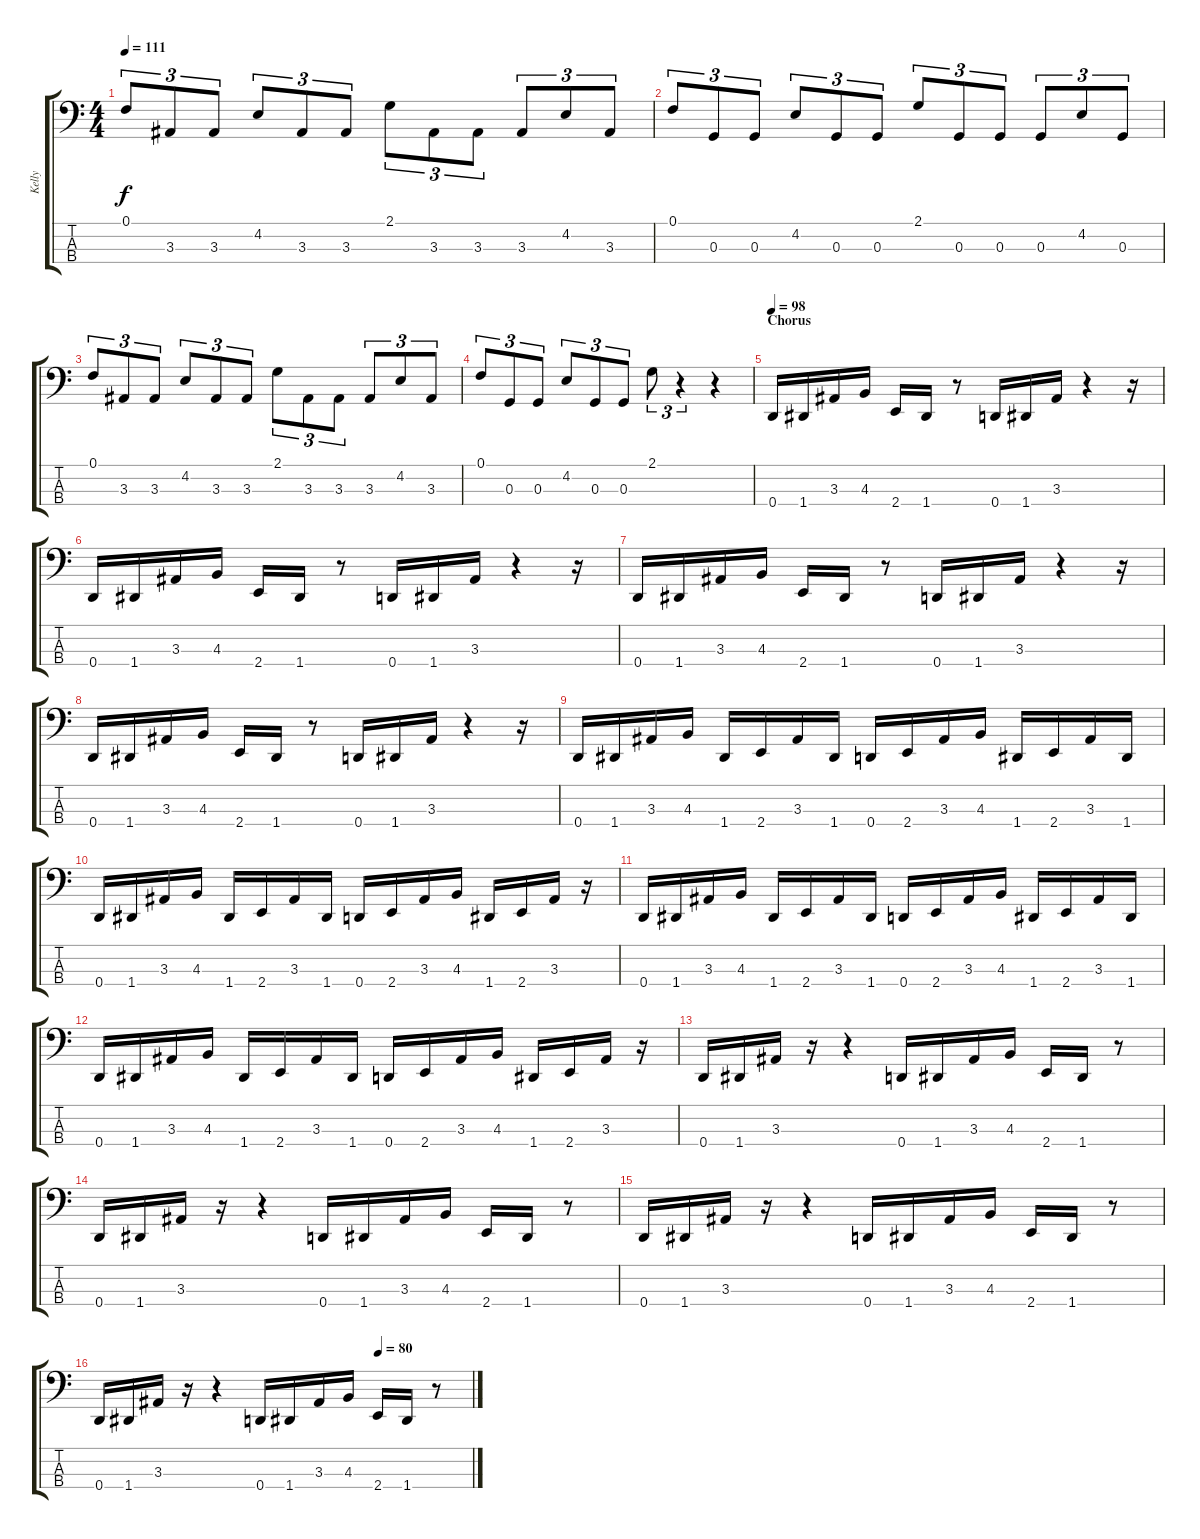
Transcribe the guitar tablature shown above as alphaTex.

\track ("Kelly" "Kelly") {instrument electricbasspick}
\staff {score tabs}
\tuning (F2 C2 G1 D1) {hide}
\ts (4 4)
\tempo 111
\clef f4
\ks c
0.1.8{tu (3 2) dy f} 3.3.8{tu (3 2)} 3.3.8{tu (3 2)} 4.2.8{tu (3 2)} 3.3.8{tu (3 2)} 3.3.8{tu (3 2)} 2.1.8{tu (3 2)} 3.3.8{tu (3 2)} 3.3.8{tu (3 2)} 3.3.8{tu (3 2)} 4.2.8{tu (3 2)} 3.3.8{tu (3 2)} |
0.1.8{tu (3 2)} 0.3.8{tu (3 2)} 0.3.8{tu (3 2)} 4.2.8{tu (3 2)} 0.3.8{tu (3 2)} 0.3.8{tu (3 2)} 2.1.8{tu (3 2)} 0.3.8{tu (3 2)} 0.3.8{tu (3 2)} 0.3.8{tu (3 2)} 4.2.8{tu (3 2)} 0.3.8{tu (3 2)} |
0.1.8{tu (3 2)} 3.3.8{tu (3 2)} 3.3.8{tu (3 2)} 4.2.8{tu (3 2)} 3.3.8{tu (3 2)} 3.3.8{tu (3 2)} 2.1.8{tu (3 2)} 3.3.8{tu (3 2)} 3.3.8{tu (3 2)} 3.3.8{tu (3 2)} 4.2.8{tu (3 2)} 3.3.8{tu (3 2)} |
0.1.8{tu (3 2)} 0.3.8{tu (3 2)} 0.3.8{tu (3 2)} 4.2.8{tu (3 2)} 0.3.8{tu (3 2)} 0.3.8{tu (3 2)} 2.1.8{tu (3 2)} r.4{tu (3 2)} r.4 |
\section ("" "Chorus")
\tempo 98
0.4.16 1.4.16 3.3.16 4.3.16 2.4.16 1.4.16 r.8 0.4.16 1.4.16 3.3.16 r.4 r.16 |
0.4.16 1.4.16 3.3.16 4.3.16 2.4.16 1.4.16 r.8 0.4.16 1.4.16 3.3.16 r.4 r.16 |
0.4.16 1.4.16 3.3.16 4.3.16 2.4.16 1.4.16 r.8 0.4.16 1.4.16 3.3.16 r.4 r.16 |
0.4.16 1.4.16 3.3.16 4.3.16 2.4.16 1.4.16 r.8 0.4.16 1.4.16 3.3.16 r.4 r.16 |
0.4.16 1.4.16 3.3.16 4.3.16 1.4.16 2.4.16 3.3.16 1.4.16 0.4.16 2.4.16 3.3.16 4.3.16 1.4.16 2.4.16 3.3.16 1.4.16 |
0.4.16 1.4.16 3.3.16 4.3.16 1.4.16 2.4.16 3.3.16 1.4.16 0.4.16 2.4.16 3.3.16 4.3.16 1.4.16 2.4.16 3.3.16 r.16 |
0.4.16 1.4.16 3.3.16 4.3.16 1.4.16 2.4.16 3.3.16 1.4.16 0.4.16 2.4.16 3.3.16 4.3.16 1.4.16 2.4.16 3.3.16 1.4.16 |
0.4.16 1.4.16 3.3.16 4.3.16 1.4.16 2.4.16 3.3.16 1.4.16 0.4.16 2.4.16 3.3.16 4.3.16 1.4.16 2.4.16 3.3.16 r.16 |
0.4.16 1.4.16 3.3.16 r.16 r.4 0.4.16 1.4.16 3.3.16 4.3.16 2.4.16 1.4.16 r.8 |
0.4.16 1.4.16 3.3.16 r.16 r.4 0.4.16 1.4.16 3.3.16 4.3.16 2.4.16 1.4.16 r.8 |
0.4.16 1.4.16 3.3.16 r.16 r.4 0.4.16 1.4.16 3.3.16 4.3.16 2.4.16 1.4.16 r.8 |
\tempo (80 0.75)
0.4.16 1.4.16 3.3.16 r.16 r.4 0.4.16 1.4.16 3.3.16 4.3.16 2.4.16 1.4.16 r.8
